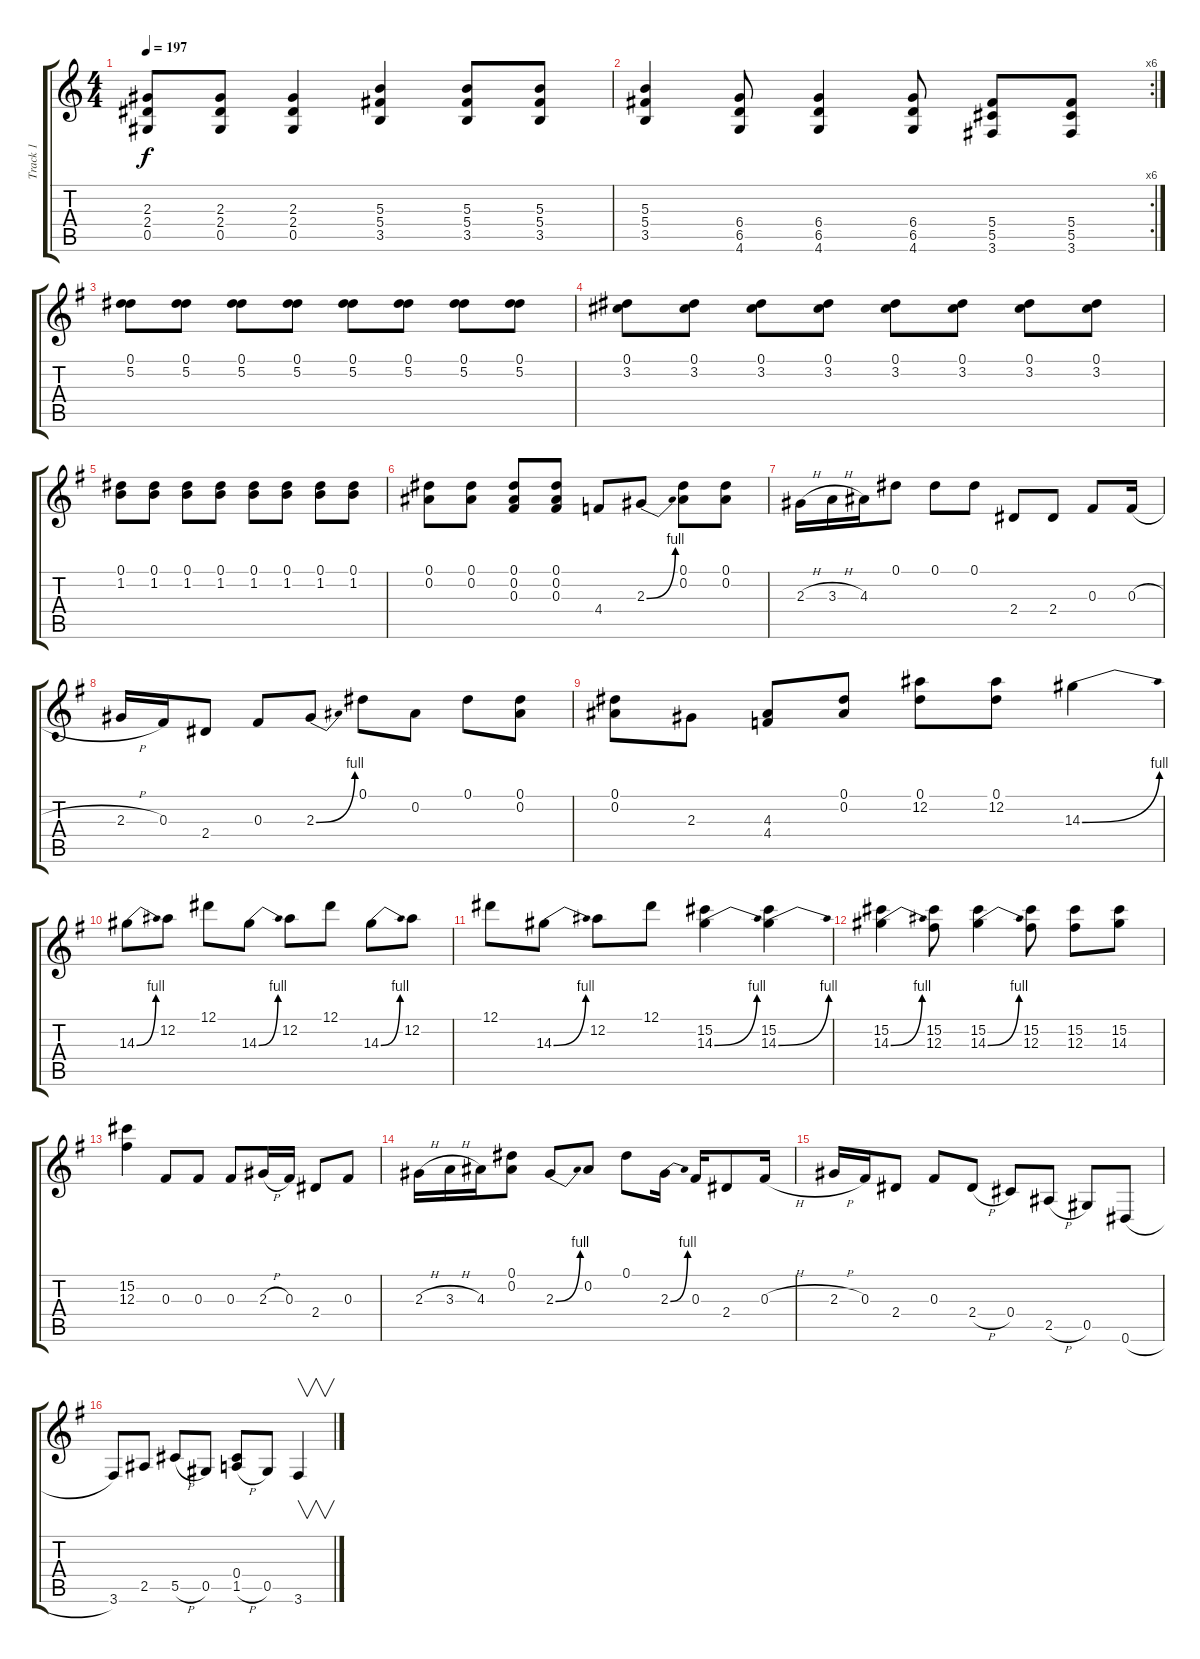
\track ("Track 1" "Track 1") {instrument overdrivenguitar}
\staff {score tabs}
\tuning (Eb4 Bb3 Gb3 Db3 Ab2 Eb2) {hide}
\ts (4 4)
\tempo 197
\clef g2
\ks c
(2.3 2.4 0.5).8{dy f} (2.3 2.4 0.5).8 (2.3 2.4 0.5).4 (5.3 5.4 3.5).4 (5.3 5.4 3.5).8 (5.3 5.4 3.5).8 |
\rc 6
(5.3 5.4 3.5).4 (6.4 6.5 4.6).8 (6.4 6.5 4.6).4 (6.4 6.5 4.6).8 (5.4 5.5 3.6).8 (5.4 5.5 3.6).8 |
\ks g
(0.1 5.2).8 (0.1 5.2).8 (0.1 5.2).8 (0.1 5.2).8 (0.1 5.2).8 (0.1 5.2).8 (0.1 5.2).8 (0.1 5.2).8 |
(0.1 3.2).8 (0.1 3.2).8 (0.1 3.2).8 (0.1 3.2).8 (0.1 3.2).8 (0.1 3.2).8 (0.1 3.2).8 (0.1 3.2).8 |
(0.1 1.2).8 (0.1 1.2).8 (0.1 1.2).8 (0.1 1.2).8 (0.1 1.2).8 (0.1 1.2).8 (0.1 1.2).8 (0.1 1.2).8 |
(0.1 0.2).8 (0.1 0.2).8 (0.1 0.2 0.3).8 (0.1 0.2 0.3).8 4.4.8 2.3{be (bend 0 0 60 4)}.8 (0.1 0.2).8 (0.1 0.2).8 |
2.3{h}.16 3.3{h}.16 4.3.16 0.1.8 0.1.8 0.1.8 2.4.8 2.4.8 0.3.8 0.3{h}.16 |
2.3{h}.16 0.3.16 2.4.8 0.3.8 2.3{be (bend 0 0 60 4)}.8 0.1.8 0.2.8 0.1.8 (0.1 0.2).8 |
(0.1 0.2).8 2.3.8 (4.3 4.4).8 (0.1 0.2).8 (0.1 12.2).8 (0.1 12.2).8 14.3{be (bend 0 0 60 4)}.4 |
14.3{be (bend 0 0 60 4)}.8 12.2.8 12.1.8 14.3{be (bend 0 0 60 4)}.8 12.2.8 12.1.8 14.3{be (bend 0 0 60 4)}.8 12.2.8 |
12.1.8 14.3{be (bend 0 0 60 4)}.8 12.2.8 12.1.8 (15.2 14.3{be (bend 0 0 60 4)}).4 (15.2 14.3{be (bend 0 0 60 4)}).4 |
(15.2 14.3{be (bend 0 0 60 4)}).4 (15.2 12.3).8 (15.2 14.3{be (bend 0 0 60 4)}).4 (15.2 12.3).8 (15.2 12.3).8 (15.2 14.3).8 |
(15.2 12.3).4 0.3.8 0.3.8 0.3.8 2.3{h}.16 0.3.16 2.4.8 0.3.8 |
2.3{h}.16 3.3{h}.16 4.3.16 (0.1 0.2).8 2.3{be (bend 0 0 60 4)}.8 0.2.8 0.1.8 2.3{be (bend 0 0 60 4)}.16 0.3.16 2.4.8 0.3{h}.16 |
2.3{h}.16 0.3.16 2.4.8 0.3.8 2.4{h}.8 0.4.8 2.5{h}.8 0.5.8 0.6{h}.8 |
3.6.8 2.5.8 5.5{h}.8 0.5.8 (0.4 1.5{h}).8 0.5.8 3.6.4{v}
